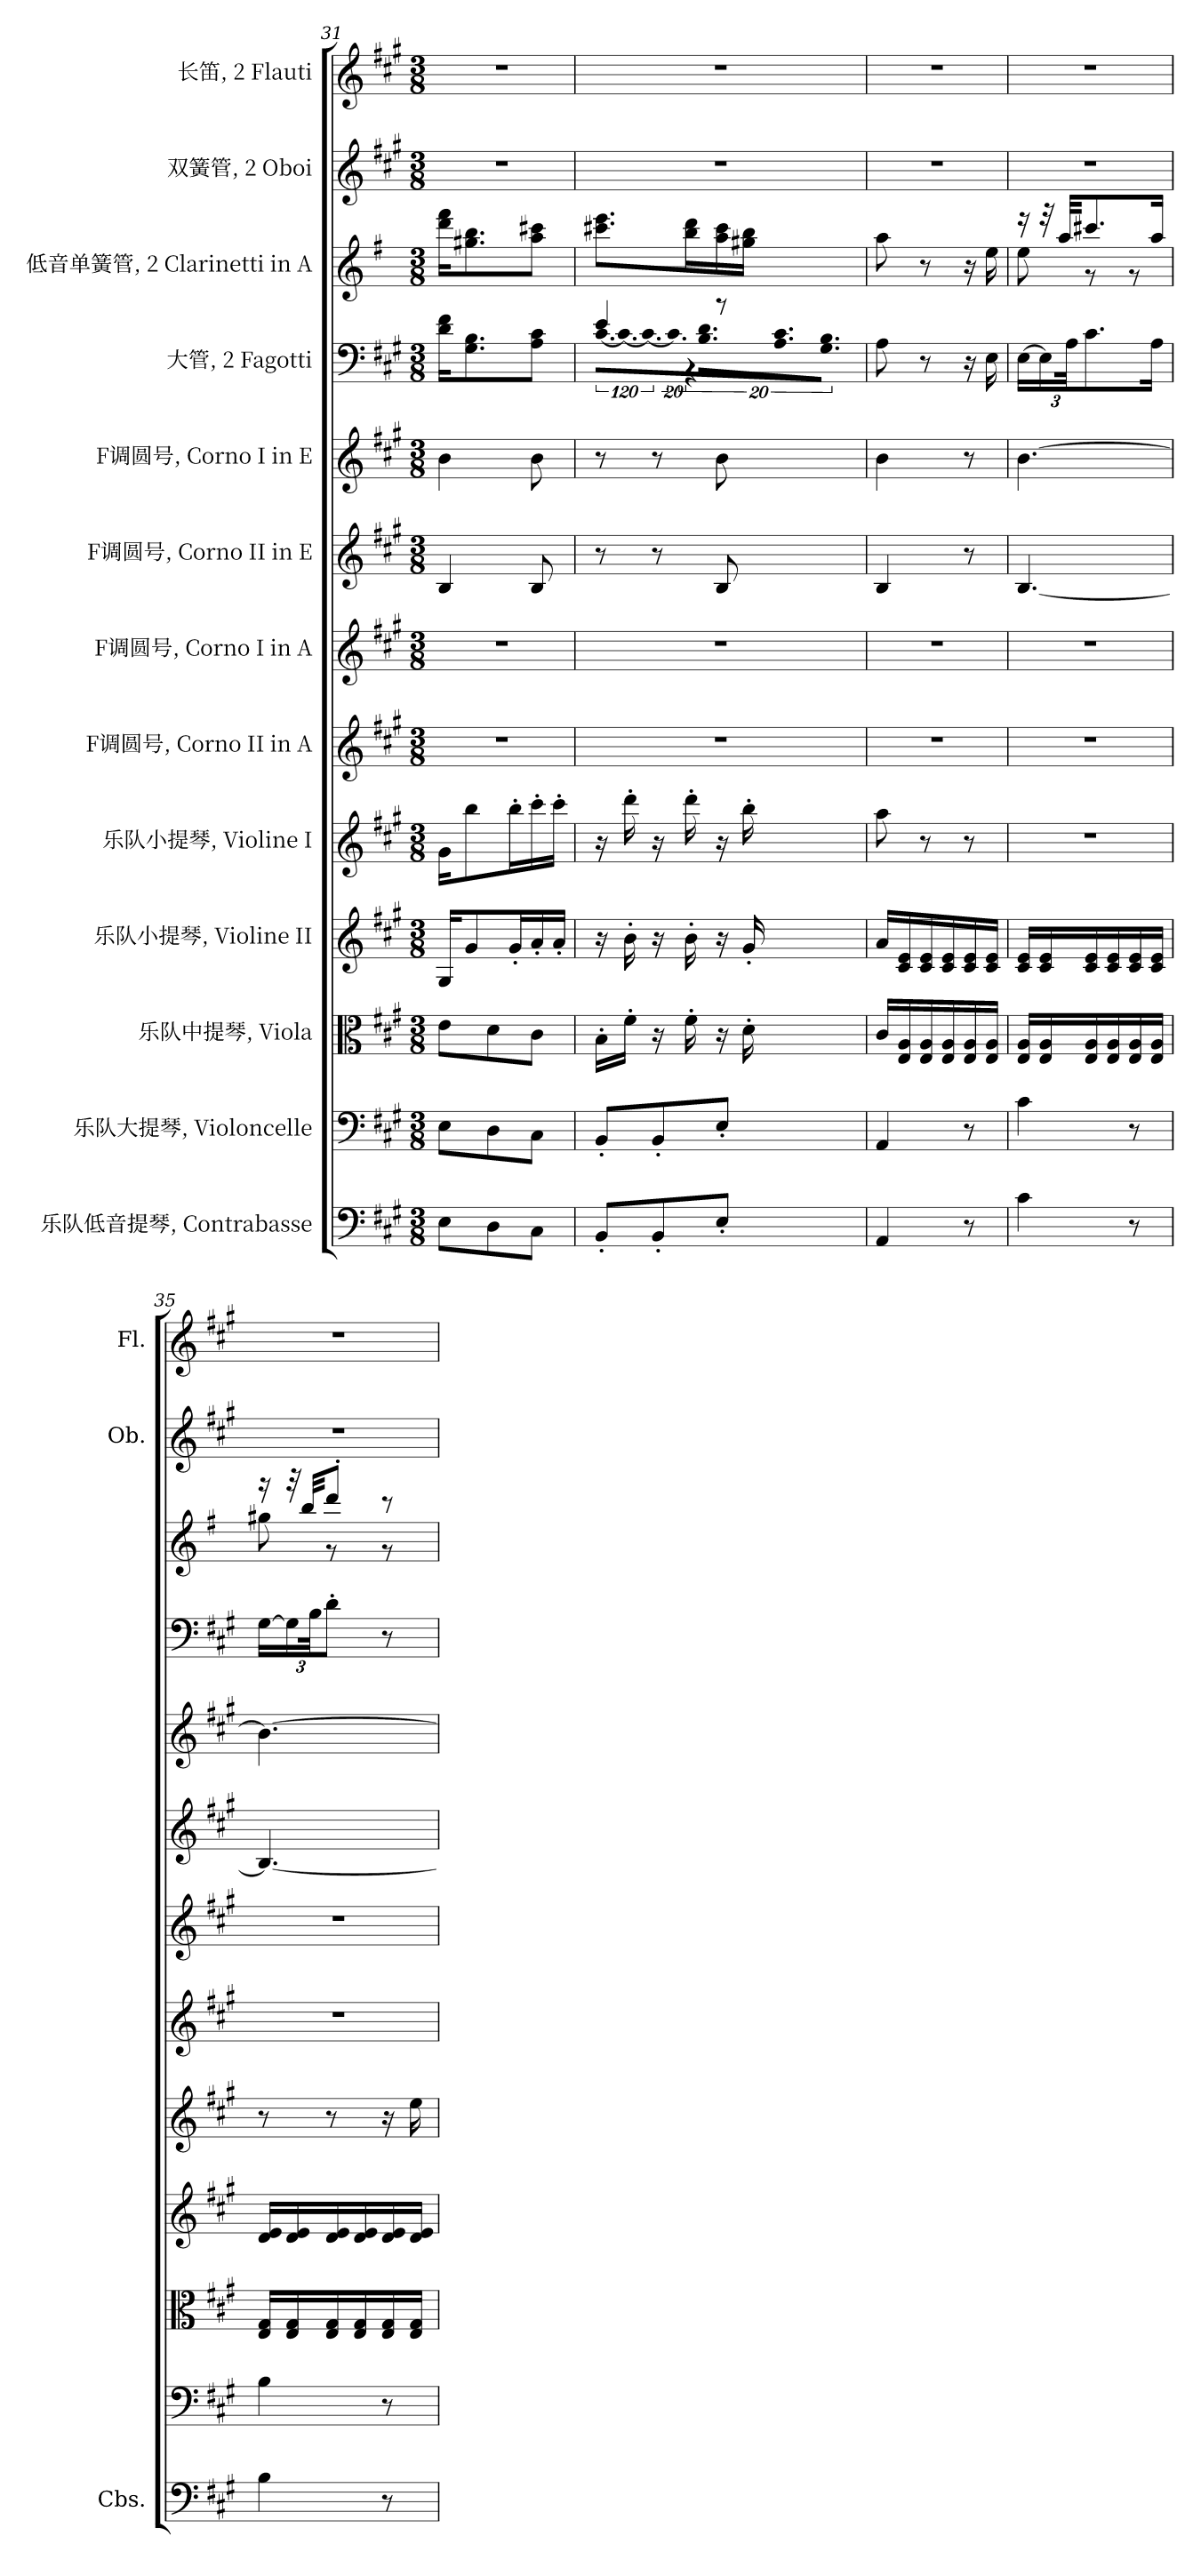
**kern	**kern	**kern	**kern	**kern	**kern	**kern	**kern	**kern	**kern	**kern	**kern	**kern
*part13	*part12	*part11	*part10	*part9	*part8	*part7	*part6	*part5	*part4	*part3	*part2	*part1
*staff13	*staff12	*staff11	*staff10	*staff9	*staff8	*staff7	*staff6	*staff5	*staff4	*staff3	*staff2	*staff1
*I"乐队低音提琴, Contrabasse	*I"乐队大提琴, Violoncelle	*I"乐队中提琴, Viola	*I"乐队小提琴, Violine II	*I"乐队小提琴, Violine I	*I"F调圆号, Corno II in A	*I"F调圆号, Corno I in A	*I"F调圆号, Corno II in E	*I"F调圆号, Corno I in E	*I"大管, 2 Fagotti	*I"低音单簧管, 2 Clarinetti in A	*I"双簧管, 2 Oboi	*I"长笛, 2 Flauti
*I'Cbs.	*	*	*	*	*	*	*	*	*	*	*I'Ob.	*I'Fl.
*clefF4	*clefF4	*clefC3	*clefG2	*clefG2	*clefG2	*clefG2	*clefG2	*clefG2	*clefF4	*clefG2	*clefG2	*clefG2
*ITrd7c12	*	*	*	*	*ITrd4c7	*ITrd4c7	*ITrd4c7	*ITrd4c7	*	*ITrd8c14	*	*
*k[f#c#g#]	*k[f#c#g#]	*k[f#c#g#]	*k[f#c#g#]	*k[f#c#g#]	*k[f#c#]	*k[f#c#]	*k[f#c#]	*k[f#c#]	*k[f#c#g#]	*k[f#]	*k[f#c#g#]	*k[f#c#g#]
*M3/8	*M3/8	*M3/8	*M3/8	*M3/8	*M3/8	*M3/8	*M3/8	*M3/8	*M3/8	*M3/8	*M3/8	*M3/8
*MM38	*MM38	*MM38	*MM38	*MM38	*MM38	*MM38	*MM38	*MM38	*MM38	*MM38	*MM38	*MM38
=31	=31	=31	=31	=31	=31	=31	=31	=31	=31	=31	=31	=31
8EE\L	8E\L	8e\L	16G#/KL	16g#\KL	4.r	4.r	4E/	4e\	16d\ 16f#\KL	16dd\ 16ff#\KL	4.r	4.r
.	.	.	8g#/	8bb\	.	.	.	.	8.G#\ 8.B\	8.g#X\ 8.b\	.	.
8DD\	8D\	8d\	.	.	.	.	.	.	.	.	.	.
.	.	.	16g#'/L	16bb'\L	.	.	.	.	.	.	.	.
8CC#\J	8C#\J	8c#\J	16a'/	16ccc#'\	.	.	8E/	8e\	8A\ 8c#\J	8a\ 8cc#X\J	.	.
.	.	.	16a'/JJ	16ccc#'\JJ	.	.	.	.	.	.	.	.
!!LO:PB:g=z
=32	=32	=32	=32	=32	=32	=32	=32	=32	=32	=32	=32	=32
*	*	*	*	*	*	*	*	*	*	*	*	*MM38
*	*	*	*	*	*	*	*	*	*^	*	*	*
!	!	!	!	!	!	!	!	!	!	!LO:N:vis=32.	!	!	!
8BBB'/L	8BB'/L	16B'\LL	16r	16r	4.r	4.r	8r	8r	4e/	[1920%103c#\LLL	8.cc#X\ 8.ee\L	4.r	4.r
!	!	!	!	!	!	!	!	!	!	!LO:N:vis=32.	!	!	!
.	.	.	.	.	.	.	.	.	.	1920%103c#\_	.	.	.
.	.	16f#'\JJ	16b'\	16ddd'\	.	.	.	.	.	.	.	.	.
!	!	!	!	!	!	!	!	!	!	!LO:N:vis=32.	!	!	!
.	.	.	.	.	.	.	.	.	.	1920%103c#\_	.	.	.
8BBB'/	8BB'/	16r	16r	16r	.	.	8r	8r	.	.	.	.	.
!	!	!	!	!	!	!	!	!	!	!LO:N:vis=32.	!	!	!
.	.	.	.	.	.	.	.	.	.	640%17c#\JJJk]	.	.	.
!	!	!	!	!	!	!	!	!	!	!LO:N:vis=64.	!	!	!
.	.	16f#'\	16b'\	16ddd'\	.	.	.	.	.	640%17r	16b\ 16dd\L	.	.
!	!	!	!	!	!	!	!	!	!	!LO:N:vis=32.	!	!	!
.	.	.	.	.	.	.	.	.	.	1920%103B\ 1920%103d\LLL	.	.	.
8EE'/J	8E'/J	16r	16r	16r	.	.	8E/	8e\	8r	.	16a\ 16cc#\	.	.
!	!	!	!	!	!	!	!	!	!	!LO:N:vis=32.	!	!	!
.	.	.	.	.	.	.	.	.	.	1920%103A\ 1920%103c#\	.	.	.
.	.	16d'\	16g#'/	16bb'\	.	.	.	.	.	.	16g#X\ 16b\JJ	.	.
!	!	!	!	!	!	!	!	!	!	!LO:N:vis=32.	!	!	!
.	.	.	.	.	.	.	.	.	.	1920%103G#\ 1920%103B\JJJ	.	.	.
*	*	*	*	*	*	*	*	*	*v	*v	*	*	*
=33	=33	=33	=33	=33	=33	=33	=33	=33	=33	=33	=33	=33
*	*	*	*	*	*	*	*	*	*	*	*	*MM38
4AAA/	4AA/	16c#/LL	16a/LL	8aa\	4.r	4.r	4E/	4e\	8A\	8a\	4.r	4.r
.	.	16E/ 16A/	16c#/ 16e/	.	.	.	.	.	.	.	.	.
.	.	16E/ 16A/	16c#/ 16e/	8r	.	.	.	.	8r	8r	.	.
.	.	16E/ 16A/	16c#/ 16e/	.	.	.	.	.	.	.	.	.
8r	8r	16E/ 16A/	16c#/ 16e/	8r	.	.	8r	8r	16r	16r	.	.
.	.	16E/ 16A/JJ	16c#/ 16e/JJ	.	.	.	.	.	16E\	16e\	.	.
=34	=34	=34	=34	=34	=34	=34	=34	=34	=34	=34	=34	=34
*	*	*	*	*	*	*	*	*	*	*	*	*MM38
*	*	*	*	*	*	*	*	*	*	*^	*	*
4C#\	4c#\	16E/ 16A/LL	16c#/ 16e/LL	4.r	4.r	4.r	[4.E/	[4.e\	[16E\LL	16r	8e\	4.r	4.r
*	*	*	*	*	*	*	*	*	*Xbrackettup	*	*	*	*
.	.	16E/ 16A/	16c#/ 16e/	.	.	.	.	.	24E\]	32r	.	.	.
.	.	.	.	.	.	.	.	.	.	32a/KKL	.	.	.
.	.	.	.	.	.	.	.	.	48A\JK	.	.	.	.
.	.	16E/ 16A/	16c#/ 16e/	.	.	.	.	.	8.c#\	8.cc#X/	8r	.	.
.	.	16E/ 16A/	16c#/ 16e/	.	.	.	.	.	.	.	.	.	.
8r	8r	16E/ 16A/	16c#/ 16e/	.	.	.	.	.	.	.	8r	.	.
.	.	16E/ 16A/JJ	16c#/ 16e/JJ	.	.	.	.	.	16A\Jk	16a/Jk	.	.	.
!!LO:PB:g=z
=35	=35	=35	=35	=35	=35	=35	=35	=35	=35	=35	=35	=35	=35
*	*	*	*	*	*	*	*	*	*	*	*	*	*MM38
4BB\	4B\	16E/ 16G#/LL	16d/ 16e/LL	8r	4.r	4.r	4.E/_	4.e\_	[16G#\LL	16r	8g#X\	4.r	4.r
.	.	16E/ 16G#/	16d/ 16e/	.	.	.	.	.	24G#\]	32r	.	.	.
.	.	.	.	.	.	.	.	.	.	32b/KKL	.	.	.
.	.	.	.	.	.	.	.	.	48B\JK	.	.	.	.
.	.	16E/ 16G#/	16d/ 16e/	8r	.	.	.	.	8d'\J	8dd'/J	8r	.	.
.	.	16E/ 16G#/	16d/ 16e/	.	.	.	.	.	.	.	.	.	.
8r	8r	16E/ 16G#/	16d/ 16e/	16r	.	.	.	.	8r	8r	8r	.	.
.	.	16E/ 16G#/JJ	16d/ 16e/JJ	16ee\	.	.	.	.	.	.	.	.	.
*	*	*	*	*	*	*	*	*	*	*v	*v	*	*
=	=	=	=	=	=	=	=	=	=	=	=	=
*-	*-	*-	*-	*-	*-	*-	*-	*-	*-	*-	*-	*-
